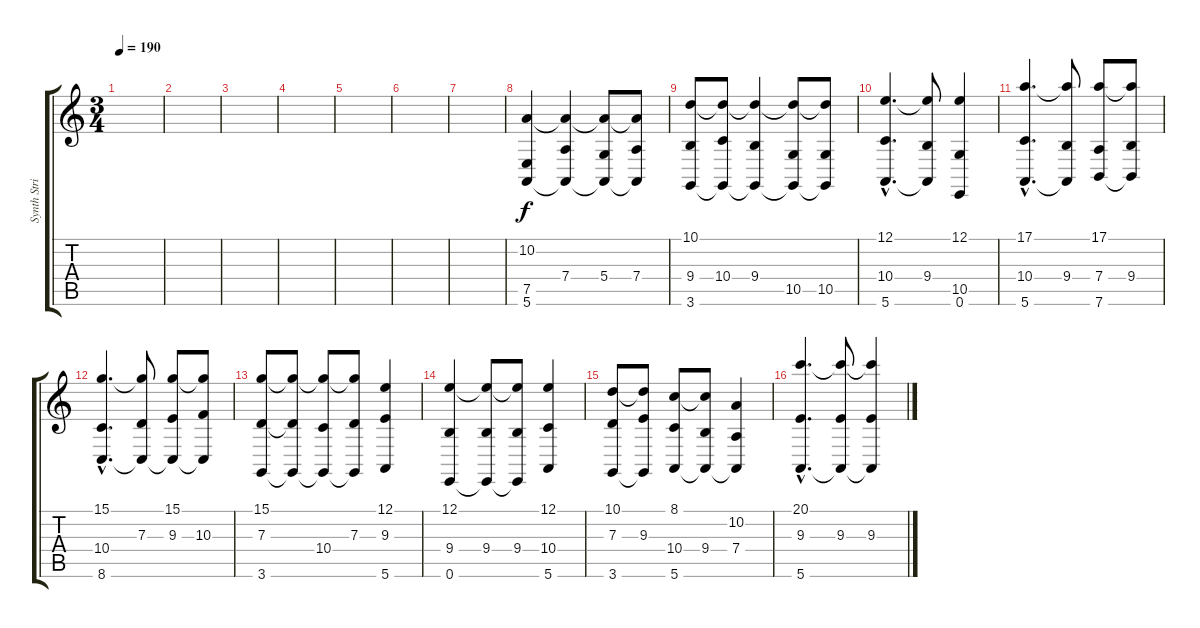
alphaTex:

\track ("Synth Strings" "Synth Stri") {instrument stringensemble1}
\staff {score tabs}
\tuning (E4 B3 G3 D3 A2 E2) {hide}
\ts (3 4)
\tempo 190
\clef g2
\ks c
|
|
|
|
|
|
|
(10.2 7.5 5.6).4 (10.2{t} 7.4 5.6{t}).4 (10.2{t} 5.4 5.6{t}).8 (10.2{t} 7.4 5.6{t}).8 |
(10.1 9.4 3.6).8 (10.1{t} 10.4 3.6{t}).8 (10.1{t} 9.4 3.6{t}).4 (10.1{t} 10.5 3.6{t}).8 (10.1{t} 10.5 3.6{t}).8 |
(12.1{hac} 10.4{hac} 5.6{hac}).4{d} (12.1{t} 9.4 5.6{t}).8 (12.1 10.5 0.6).4 |
(17.1{hac} 10.4{hac} 5.6{hac}).4{d} (17.1{t} 9.4 5.6{t}).8 (17.1 7.4 7.6).8 (17.1{t} 9.4 7.6{t}).8 |
(15.1{hac} 10.4{hac} 8.6{hac}).4{d} (15.1{t} 7.3 8.6{t}).8 (15.1 9.3 8.6{t}).8 (15.1{t} 10.3 8.6{t}).8 |
(15.1 7.3 3.6).8 (15.1{t} 7.3{t} 3.6{t}).8 (15.1{t} 10.4 3.6{t}).8 (15.1{t} 7.3 3.6{t}).8 (12.1 9.3 5.6).4 |
(12.1 9.4 0.6).4 (12.1{t} 9.4 0.6{t}).8 (12.1{t} 9.4 0.6{t}).8 (12.1 10.4 5.6).4 |
(10.1 7.3 3.6).8 (10.1{t} 9.3 3.6{t}).8 (8.1 10.4 5.6).8 (8.1{t} 9.4 5.6{t}).8 (10.2 7.4 5.6{t}).4 |
(20.1{hac} 9.3{hac} 5.6{hac}).4{d} (20.1{t} 9.3 5.6{t}).8 (20.1{t} 9.3 5.6{t}).4
